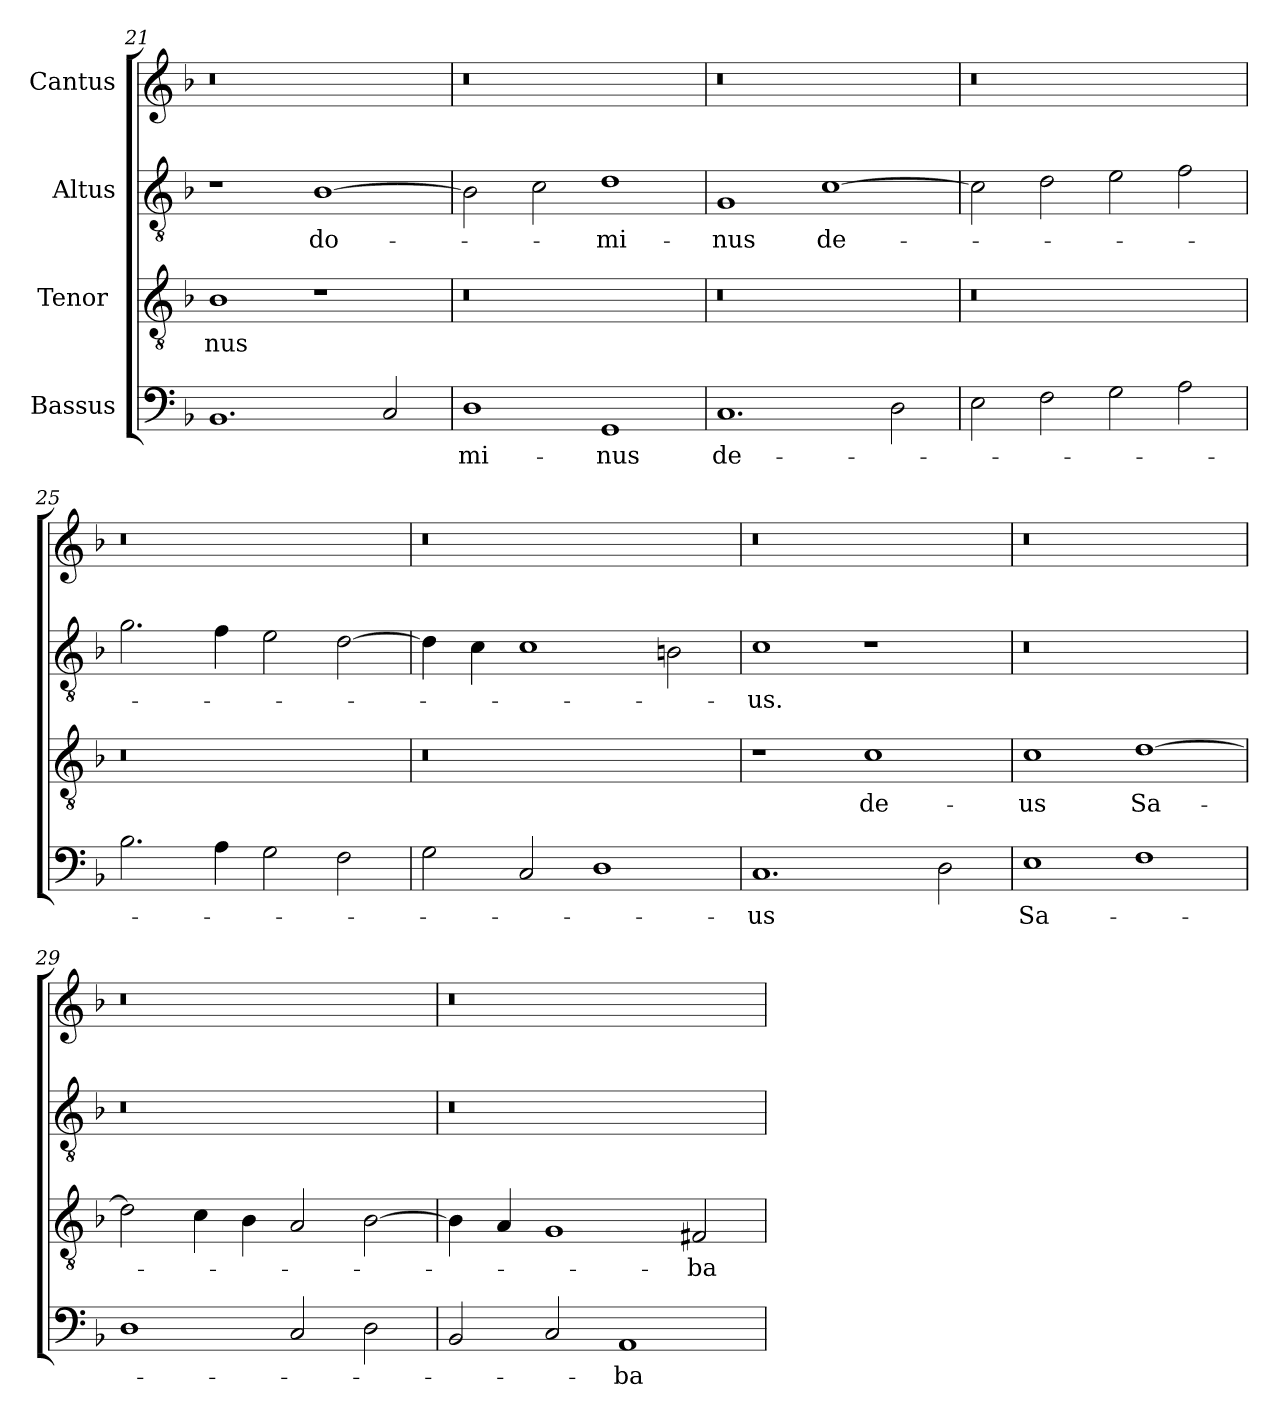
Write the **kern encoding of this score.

**kern	**text	**kern	**text	**kern	**text	**kern
*part4	*part4	*part3	*part3	*part2	*part2	*part1
*staff4	*staff4	*staff3	*staff3	*staff2	*staff2	*staff1
*I"Bassus	*	*I"Tenor 	*	*I"Altus	*	*I"Cantus
*clefF4	*	*clefGv2	*	*clefGv2	*	*clefG2
*k[b-]	*	*k[b-]	*	*k[b-]	*	*k[b-]
*F:	*	*F:	*	*F:	*	*F:
=21	=21	=21	=21	=21	=21	=21
1.BB-/	.	1B-\	-nus	1r	.	0r
.	.	1r	.	[1B-\	do-	.
2C/	.	.	.	.	.	.
=22	=22	=22	=22	=22	=22	=22
1D\	-mi-	0r	.	2B-\]	.	0r
.	.	.	.	2c\	.	.
1GG/	-nus	.	.	1d\	-mi-	.
!!LO:LB:g=z
=23	=23	=23	=23	=23	=23	=23
1.C/	de-	0r	.	1G/	-nus	0r
.	.	.	.	[1c\	de-	.
2D\	.	.	.	.	.	.
=24	=24	=24	=24	=24	=24	=24
2E\	.	0r	.	2c\]	.	0r
2F\	.	.	.	2d\	.	.
2G\	.	.	.	2e\	.	.
2A\	.	.	.	2f\	.	.
=25	=25	=25	=25	=25	=25	=25
2.B-\	.	0r	.	2.g\	.	0r
4A\	.	.	.	4f\	.	.
2G\	.	.	.	2e\	.	.
2F\	.	.	.	[2d\	.	.
=26	=26	=26	=26	=26	=26	=26
2G\	.	0r	.	4d\]	.	0r
.	.	.	.	4c\	.	.
2C/	.	.	.	1c\	.	.
1D\	.	.	.	.	.	.
.	.	.	.	2Bn\	.	.
=27	=27	=27	=27	=27	=27	=27
1.C/	-us	1r	.	1c\	-us.	0r
.	.	1c\	de-	1r	.	.
2D\	.	.	.	.	.	.
=28	=28	=28	=28	=28	=28	=28
1E\	Sa-	1c\	-us	0r	.	0r
1F\	.	[1d\	Sa-	.	.	.
!!LO:LB:g=z
=29	=29	=29	=29	=29	=29	=29
1D\	.	2d\]	.	0r	.	0r
.	.	4c\	.	.	.	.
.	.	4B-\	.	.	.	.
2C/	.	2A/	.	.	.	.
2D\	.	[2B-\	.	.	.	.
=30	=30	=30	=30	=30	=30	=30
2BB-/	.	4B-\]	.	0r	.	0r
.	.	4A/	.	.	.	.
2C/	.	1G/	.	.	.	.
1AA/	-ba-	.	.	.	.	.
.	.	2F#X/	-ba-	.	.	.
=	=	=	=	=	=	=
*-	*-	*-	*-	*-	*-	*-
